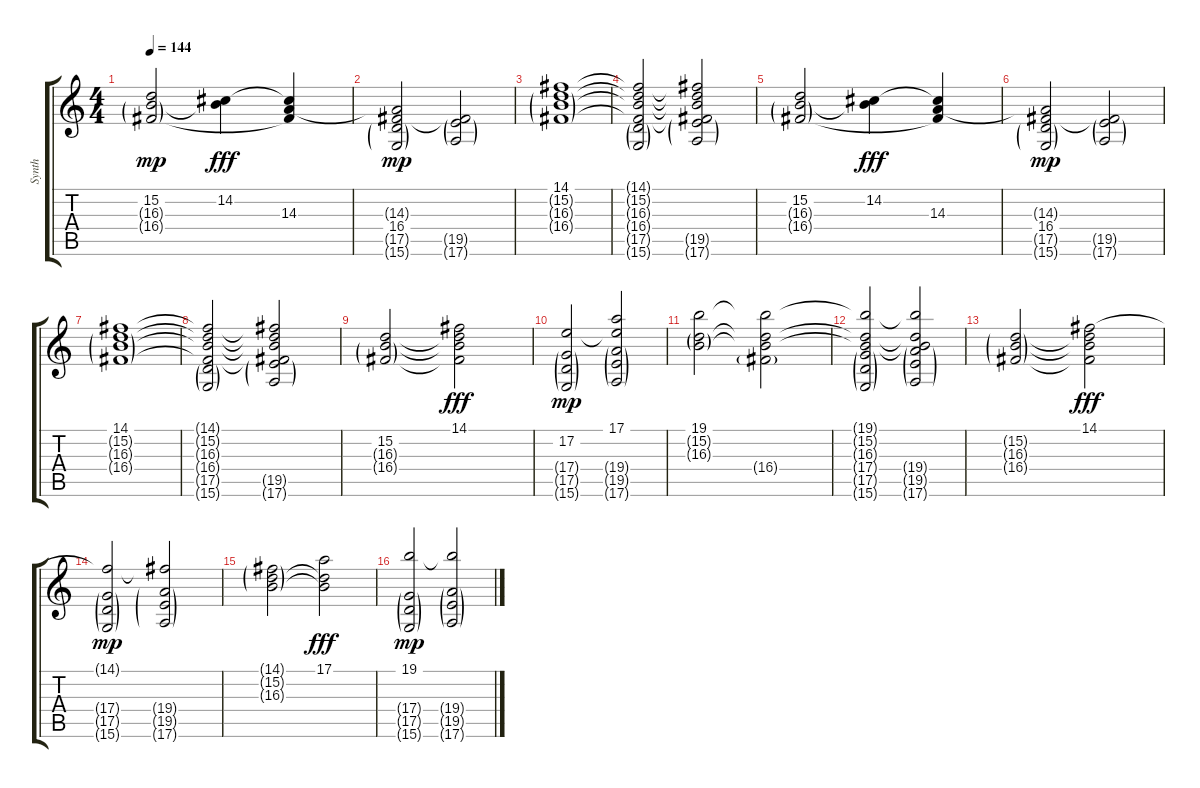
\track ("Synth" "Synth") {instrument synthbrass2}
\staff {score tabs}
\tuning (E4 B3 G3 D3 A2 E2) {hide}
\ts (4 4)
\tempo 144
\clef g2
\ks c
(15.2 16.3{g} 16.4{g}).2{dy mp} (14.2 16.3{t}).4{dy fff} (14.2{t} 14.3 16.4{t}).4 |
(14.3{t} 16.4 17.5{g} 15.6{g}).2{dy mp} (16.4{t} 19.5{g} 17.6{g}).2 |
(14.1 15.2{g} 16.3{g} 16.4{g}).1 |
(14.1{t} 15.2{t} 16.3{t} 16.4{t} 17.5{g} 15.6{g}).2 (14.1{t} 15.2{t} 16.3{t} 16.4{t} 19.5{g} 17.6{g}).2 |
(15.2 16.3{g} 16.4{g}).2 (14.2 16.3{t}).4{dy fff} (14.2{t} 14.3 16.4{t}).4 |
(14.3{t} 16.4 17.5{g} 15.6{g}).2{dy mp} (16.4{t} 19.5{g} 17.6{g}).2 |
(14.1 15.2{g} 16.3{g} 16.4{g}).1 |
(14.1{t} 15.2{t} 16.3{t} 16.4{t} 17.5{g} 15.6{g}).2 (14.1{t} 15.2{t} 16.3{t} 16.4{t} 19.5{g} 17.6{g}).2 |
(15.2 16.3{g} 16.4{g}).2 (14.1 15.2{t} 16.3{t} 16.4{t}).2{dy fff} |
(17.2 17.4{g} 17.5{g} 15.6{g}).2{dy mp} (17.1 17.2{t} 19.4{g} 19.5{g} 17.6{g}).2 |
(19.1 15.2{g} 16.3{g}).2 (19.1{t} 15.2{t} 16.3{t} 16.4{g}).2 |
(19.1{t} 15.2{t} 16.3{t} 17.4{g} 17.5{g} 15.6{g}).2 (19.1{t} 15.2{t} 16.3{t} 19.4{g} 19.5{g} 17.6{g}).2 |
(15.2{g} 16.3{g} 16.4{g}).2 (14.1 15.2{t} 16.3{t} 16.4{t}).2{dy fff} |
(14.1{t} 17.4{g} 17.5{g} 15.6{g}).2{dy mp} (14.1{t} 19.4{g} 19.5{g} 17.6{g}).2 |
(14.1{g} 15.2{g} 16.3{g}).2 (17.1 15.2{t} 16.3{t}).2{dy fff} |
(19.1 17.4{g} 17.5{g} 15.6{g}).2{dy mp} (19.1{t} 19.4{g} 19.5{g} 17.6{g}).2
